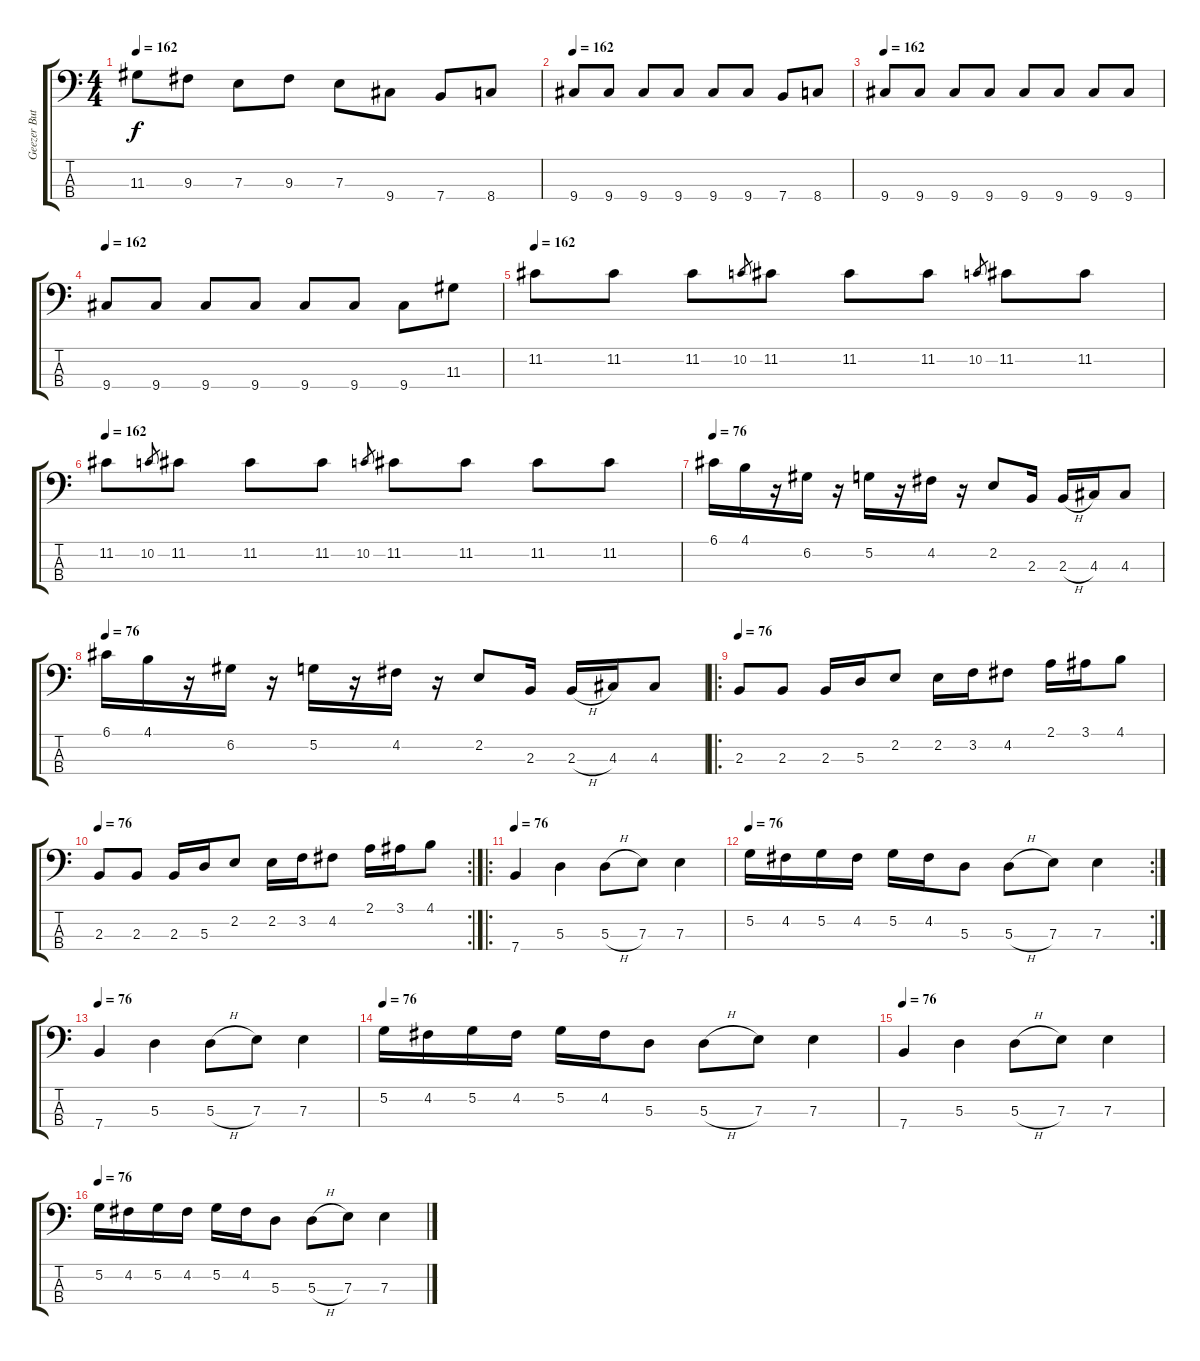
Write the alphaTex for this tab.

\track ("Geezer Butler" "Geezer But") {instrument electricbassfinger}
\staff {score tabs}
\tuning (G2 D2 A1 E1) {hide}
\ts (4 4)
\tempo 162
\clef f4
\ks c
11.3.8{dy f} 9.3.8 7.3.8 9.3.8 7.3.8 9.4.8 7.4.8 8.4.8 |
\tempo 162
9.4.8 9.4.8 9.4.8 9.4.8 9.4.8 9.4.8 7.4.8 8.4.8 |
\tempo 162
9.4.8 9.4.8 9.4.8 9.4.8 9.4.8 9.4.8 9.4.8 9.4.8 |
\tempo 162
9.4.8 9.4.8 9.4.8 9.4.8 9.4.8 9.4.8 9.4.8 11.3.8 |
\tempo 162
11.2.8 11.2.8 11.2.8 10.2.8{gr} 11.2.8 11.2.8 11.2.8 10.2.8{gr} 11.2.8 11.2.8 |
\tempo 162
11.2.8 10.2.8{gr} 11.2.8 11.2.8 11.2.8 10.2.8{gr} 11.2.8 11.2.8 11.2.8 11.2.8 |
\tempo 76
6.1.16 4.1.16 r.16 6.2.16 r.16 5.2.16 r.16 4.2.16 r.16 2.2.8 2.3.16 2.3{h}.16 4.3.16 4.3.8 |
\tempo 76
6.1.16 4.1.16 r.16 6.2.16 r.16 5.2.16 r.16 4.2.16 r.16 2.2.8 2.3.16 2.3{h}.16 4.3.16 4.3.8 |
\ro
\tempo 76
2.3.8 2.3.8 2.3.16 5.3.16 2.2.8 2.2.16 3.2.16 4.2.8 2.1.16 3.1.16 4.1.8 |
\rc 2
\tempo 76
2.3.8 2.3.8 2.3.16 5.3.16 2.2.8 2.2.16 3.2.16 4.2.8 2.1.16 3.1.16 4.1.8 |
\ro
\tempo 76
7.4.4 5.3.4 5.3{h}.8 7.3.8 7.3.4 |
\rc 2
\tempo 76
5.2.16 4.2.16 5.2.16 4.2.16 5.2.16 4.2.16 5.3.8 5.3{h}.8 7.3.8 7.3.4 |
\tempo 76
7.4.4 5.3.4 5.3{h}.8 7.3.8 7.3.4 |
\tempo 76
5.2.16 4.2.16 5.2.16 4.2.16 5.2.16 4.2.16 5.3.8 5.3{h}.8 7.3.8 7.3.4 |
\tempo 76
7.4.4 5.3.4 5.3{h}.8 7.3.8 7.3.4 |
\tempo 76
5.2.16 4.2.16 5.2.16 4.2.16 5.2.16 4.2.16 5.3.8 5.3{h}.8 7.3.8 7.3.4
